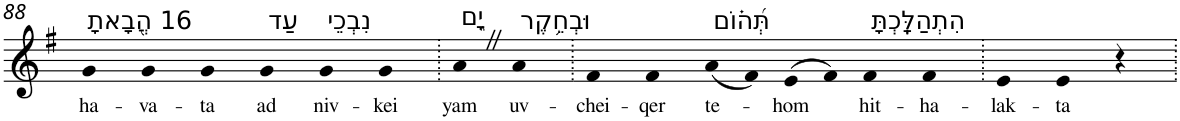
**kern	**text
*part1	*part1
*staff1	*staff1
*I"Piano	*
*I'Pno	*
!!LO:PB:g=z
*clefG2	*
*k[f#]	*
*G:	*
=88	=88
!LO:TX:a:t=16 הֲ֭בָאתָ	!
!	!LO:LY:b
4g	ha-
!	!LO:LY:b
4g	-va-
!	!LO:LY:b
4g	-ta
!LO:TX:a:t=עַד	!
!	!LO:LY:b
4g	ad
!LO:TX:a:t=נִבְכֵי	!
!	!LO:LY:b
4g	niv-
!	!LO:LY:b
4g	-kei
=89.	=89.
!LO:TX:a:t=יָ֑ם	!
!	!LO:LY:b
4aZ	yam
!LO:TX:a:t=וּבְחֵ֥קֶר	!
!	!LO:LY:b
4a	uv-
=90.	=90.
!	!LO:LY:b
4f#	-chei-
!	!LO:LY:b
4f#	-qer
!LO:TX:a:t=תְּ֝ה֗וֹם	!
!	!LO:LY:b
(8a	te-
8f#)	.
!	!LO:LY:b
(>8e	-hom
8f#)	.
!LO:TX:a:t=הִתְהַלָּֽכְתָּ	!
!	!LO:LY:b
4f#	hit-
!	!LO:LY:b
4f#	-ha-
=91.	=91.
!	!LO:LY:b
4e	-lak-
!	!LO:LY:b
4e	-ta
4r	.
=.	=.
*-	*-
